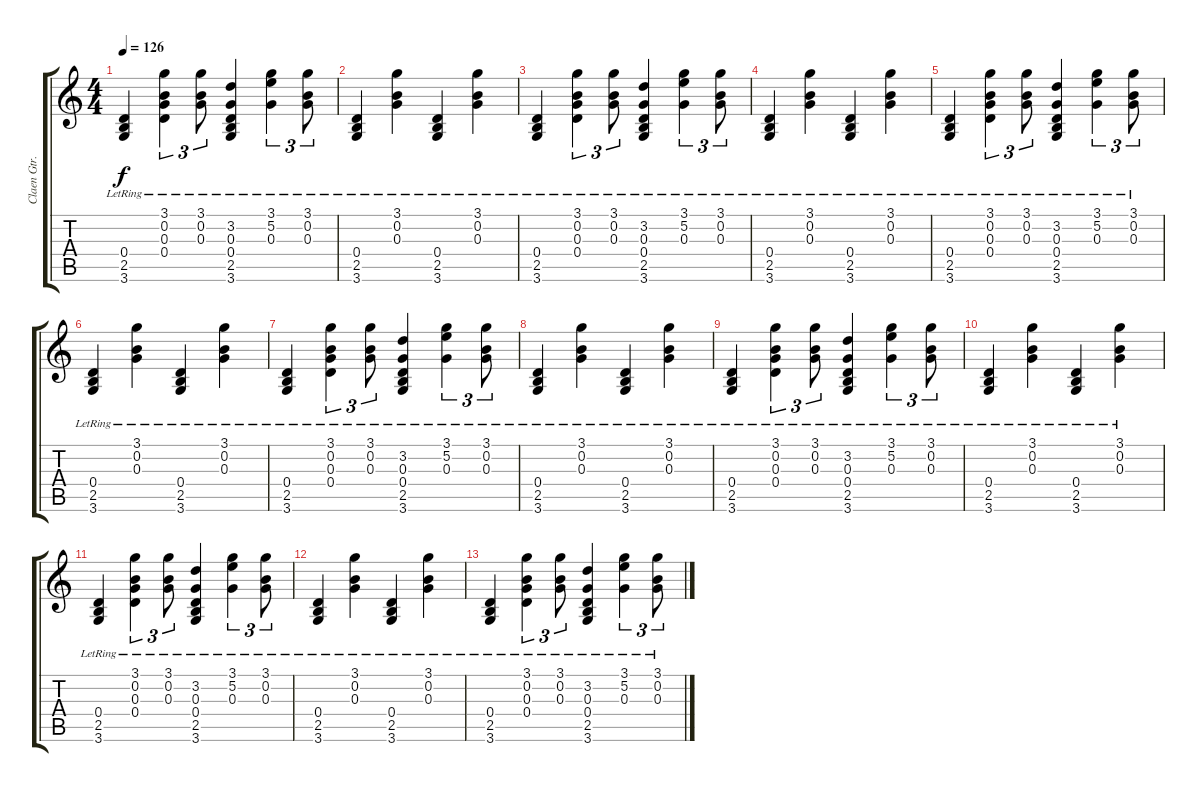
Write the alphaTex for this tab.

\track ("Claen Gtr. 1" "Claen Gtr.") {instrument acousticguitarsteel}
\staff {score tabs}
\tuning (E4 B3 G3 D3 A2 E2) {hide}
\ts (4 4)
\tempo 126
\clef g2
\ks c
(0.4{lr} 2.5{lr} 3.6{lr}).4{dy f} (3.1{lr} 0.2{lr} 0.3{lr} 0.4{lr}).4{tu (3 2)} (3.1{lr} 0.2{lr} 0.3{lr}).8{tu (3 2)} (3.2{lr} 0.3{lr} 0.4{lr} 2.5{lr} 3.6{lr}).4 (3.1{lr} 5.2{lr} 0.3{lr}).4{tu (3 2)} (3.1{lr} 0.2{lr} 0.3{lr}).8{tu (3 2)} |
(0.4{lr} 2.5{lr} 3.6{lr}).4 (3.1{lr} 0.2{lr} 0.3{lr}).4 (0.4{lr} 2.5{lr} 3.6{lr}).4 (3.1{lr} 0.2{lr} 0.3{lr}).4 |
(0.4{lr} 2.5{lr} 3.6{lr}).4 (3.1{lr} 0.2{lr} 0.3{lr} 0.4{lr}).4{tu (3 2)} (3.1{lr} 0.2{lr} 0.3{lr}).8{tu (3 2)} (3.2{lr} 0.3{lr} 0.4{lr} 2.5{lr} 3.6{lr}).4 (3.1{lr} 5.2{lr} 0.3{lr}).4{tu (3 2)} (3.1{lr} 0.2{lr} 0.3{lr}).8{tu (3 2)} |
(0.4{lr} 2.5{lr} 3.6{lr}).4 (3.1{lr} 0.2{lr} 0.3{lr}).4 (0.4{lr} 2.5{lr} 3.6{lr}).4 (3.1{lr} 0.2{lr} 0.3{lr}).4 |
(0.4{lr} 2.5{lr} 3.6{lr}).4{volume 1} (3.1{lr} 0.2{lr} 0.3{lr} 0.4{lr}).4{tu (3 2)} (3.1{lr} 0.2{lr} 0.3{lr}).8{tu (3 2)} (3.2{lr} 0.3{lr} 0.4{lr} 2.5{lr} 3.6{lr}).4 (3.1{lr} 5.2{lr} 0.3{lr}).4{tu (3 2)} (3.1{lr} 0.2{lr} 0.3{lr}).8{tu (3 2)} |
(0.4{lr} 2.5{lr} 3.6{lr}).4 (3.1{lr} 0.2{lr} 0.3{lr}).4 (0.4{lr} 2.5{lr} 3.6{lr}).4 (3.1{lr} 0.2{lr} 0.3{lr}).4 |
(0.4{lr} 2.5{lr} 3.6{lr}).4 (3.1{lr} 0.2{lr} 0.3{lr} 0.4{lr}).4{tu (3 2)} (3.1{lr} 0.2{lr} 0.3{lr}).8{tu (3 2)} (3.2{lr} 0.3{lr} 0.4{lr} 2.5{lr} 3.6{lr}).4 (3.1{lr} 5.2{lr} 0.3{lr}).4{tu (3 2)} (3.1{lr} 0.2{lr} 0.3{lr}).8{tu (3 2)} |
(0.4{lr} 2.5{lr} 3.6{lr}).4 (3.1{lr} 0.2{lr} 0.3{lr}).4 (0.4{lr} 2.5{lr} 3.6{lr}).4 (3.1{lr} 0.2{lr} 0.3{lr}).4 |
(0.4{lr} 2.5{lr} 3.6{lr}).4{volume 0} (3.1{lr} 0.2{lr} 0.3{lr} 0.4{lr}).4{tu (3 2)} (3.1{lr} 0.2{lr} 0.3{lr}).8{tu (3 2)} (3.2{lr} 0.3{lr} 0.4{lr} 2.5{lr} 3.6{lr}).4 (3.1{lr} 5.2{lr} 0.3{lr}).4{tu (3 2)} (3.1{lr} 0.2{lr} 0.3{lr}).8{tu (3 2)} |
(0.4{lr} 2.5{lr} 3.6{lr}).4 (3.1{lr} 0.2{lr} 0.3{lr}).4 (0.4{lr} 2.5{lr} 3.6{lr}).4 (3.1{lr} 0.2{lr} 0.3{lr}).4 |
(0.4{lr} 2.5{lr} 3.6{lr}).4 (3.1{lr} 0.2{lr} 0.3{lr} 0.4{lr}).4{tu (3 2)} (3.1{lr} 0.2{lr} 0.3{lr}).8{tu (3 2)} (3.2{lr} 0.3{lr} 0.4{lr} 2.5{lr} 3.6{lr}).4 (3.1{lr} 5.2{lr} 0.3{lr}).4{tu (3 2)} (3.1{lr} 0.2{lr} 0.3{lr}).8{tu (3 2)} |
(0.4{lr} 2.5{lr} 3.6{lr}).4 (3.1{lr} 0.2{lr} 0.3{lr}).4 (0.4{lr} 2.5{lr} 3.6{lr}).4 (3.1{lr} 0.2{lr} 0.3{lr}).4 |
(0.4{lr} 2.5{lr} 3.6{lr}).4 (3.1{lr} 0.2{lr} 0.3{lr} 0.4{lr}).4{tu (3 2)} (3.1{lr} 0.2{lr} 0.3{lr}).8{tu (3 2)} (3.2{lr} 0.3{lr} 0.4{lr} 2.5{lr} 3.6{lr}).4 (3.1{lr} 5.2{lr} 0.3{lr}).4{tu (3 2)} (3.1{lr} 0.2{lr} 0.3{lr}).8{tu (3 2)}
